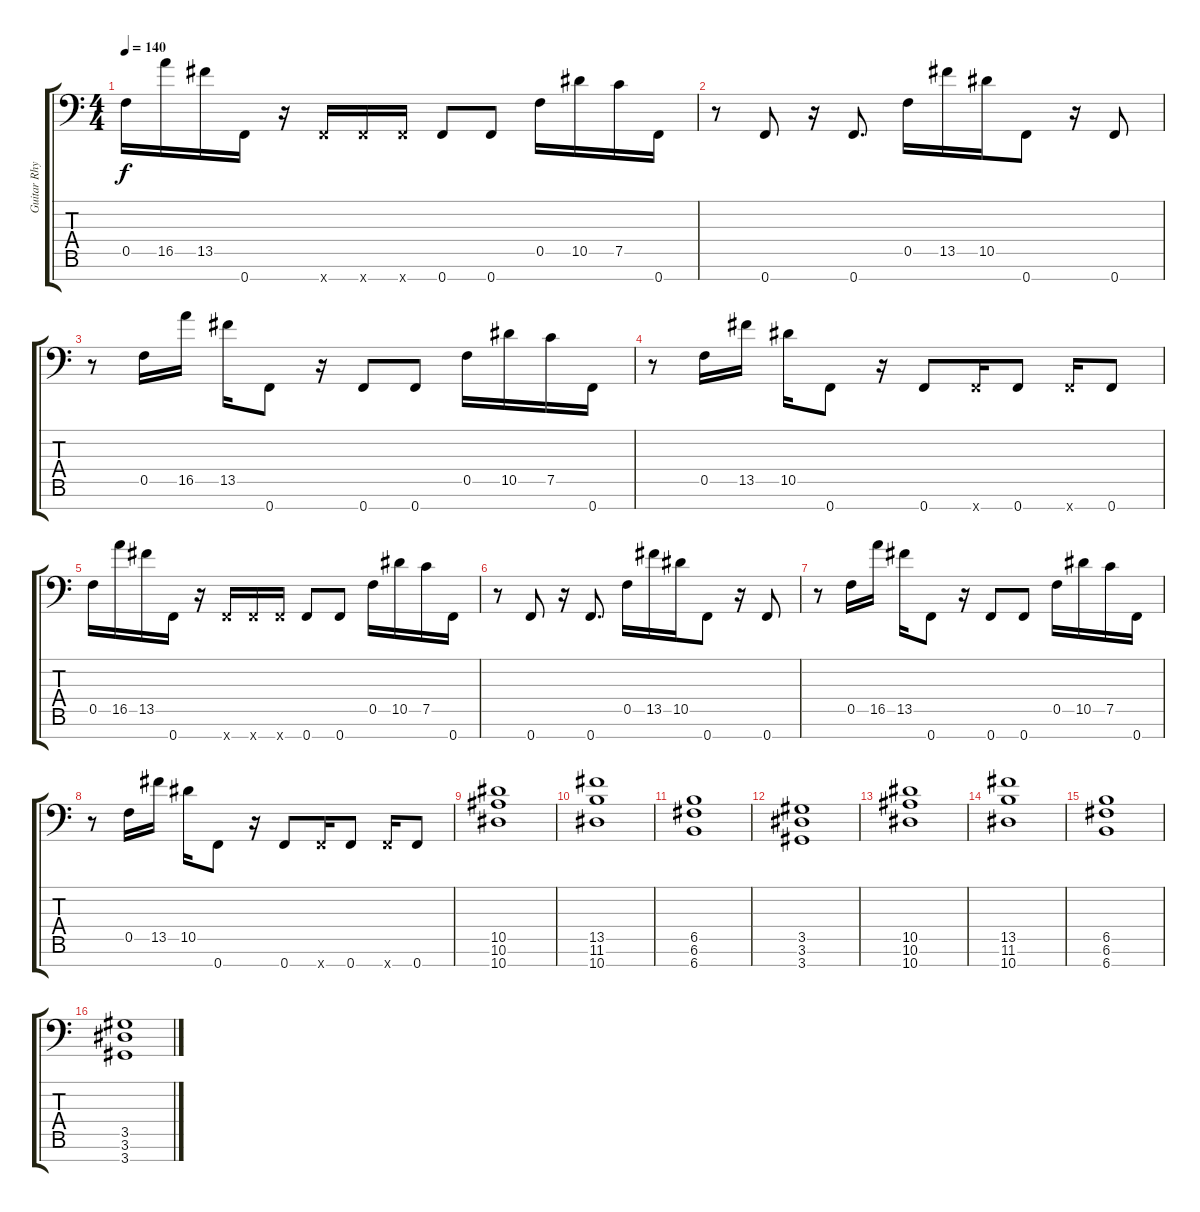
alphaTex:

\track ("Guitar Rhytm" "Guitar Rhy") {instrument distortionguitar}
\staff {score tabs}
\tuning (C4 G3 D3 Bb2 F2 C2 F1) {hide}
\ts (4 4)
\tempo 140
\clef f4
\ks c
0.5.16{dy f} 16.5.16 13.5.16 0.7.16 r.16 0.7{x}.16 0.7{x}.16 0.7{x}.16 0.7.8 0.7.8 0.5.16 10.5.16 7.5.16 0.7.16 |
r.8 0.7.8 r.16 0.7.8{d} 0.5.16 13.5.16 10.5.16 0.7.8 r.16 0.7.8 |
r.8 0.5.16 16.5.16 13.5.16 0.7.8 r.16 0.7.8 0.7.8 0.5.16 10.5.16 7.5.16 0.7.16 |
r.8 0.5.16 13.5.16 10.5.16 0.7.8 r.16 0.7.8 0.7{x}.16 0.7.8 0.7{x}.16 0.7.8 |
0.5.16 16.5.16 13.5.16 0.7.16 r.16 0.7{x}.16 0.7{x}.16 0.7{x}.16 0.7.8 0.7.8 0.5.16 10.5.16 7.5.16 0.7.16 |
r.8 0.7.8 r.16 0.7.8{d} 0.5.16 13.5.16 10.5.16 0.7.8 r.16 0.7.8 |
r.8 0.5.16 16.5.16 13.5.16 0.7.8 r.16 0.7.8 0.7.8 0.5.16 10.5.16 7.5.16 0.7.16 |
r.8 0.5.16 13.5.16 10.5.16 0.7.8 r.16 0.7.8 0.7{x}.16 0.7.8 0.7{x}.16 0.7.8 |
(10.5 10.6 10.7).1 |
(13.5 11.6 10.7).1 |
(6.5 6.6 6.7).1 |
(3.5 3.6 3.7).1 |
(10.5 10.6 10.7).1 |
(13.5 11.6 10.7).1 |
(6.5 6.6 6.7).1 |
(3.5 3.6 3.7).1
